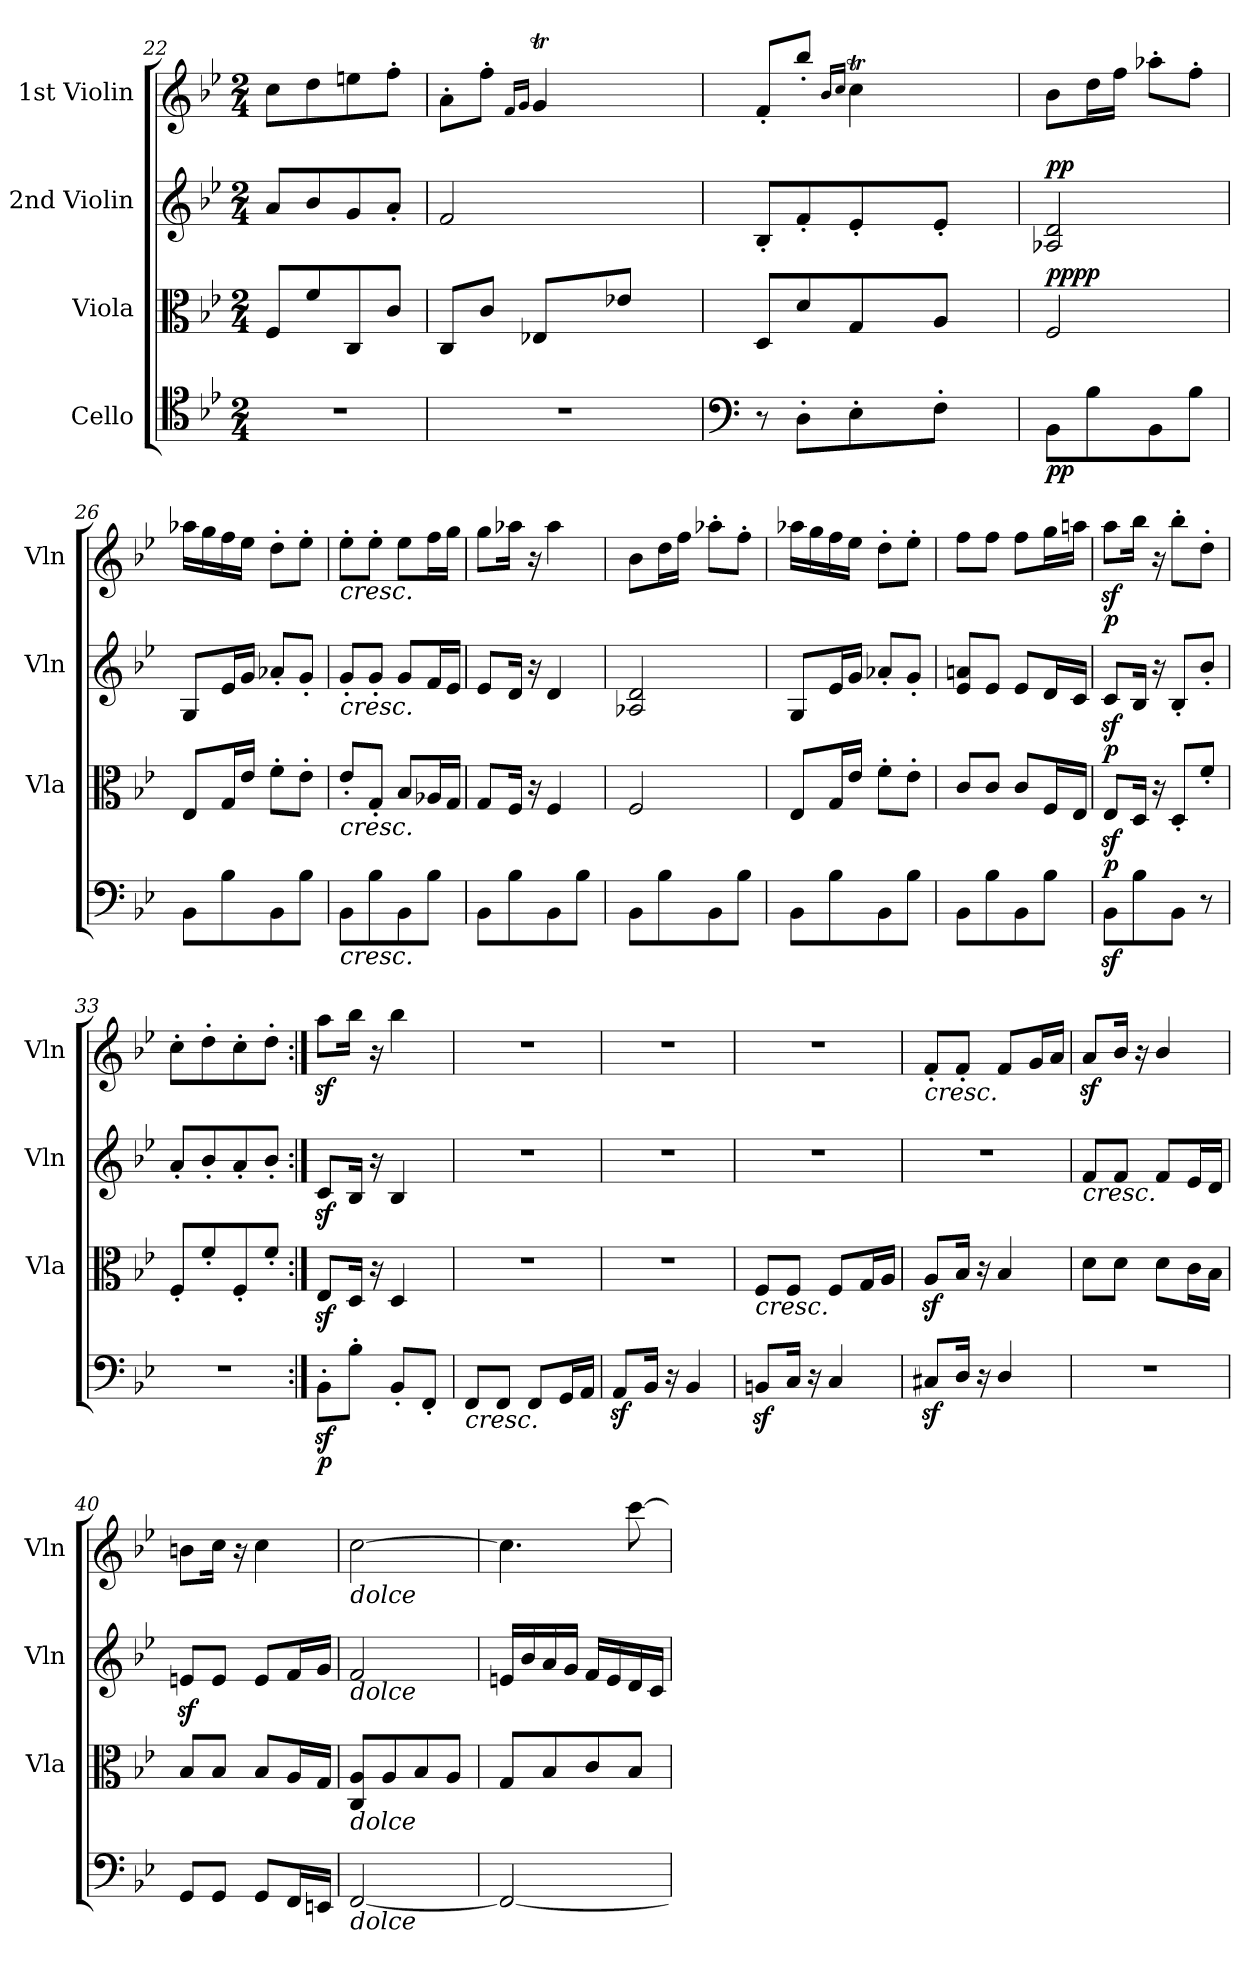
**kern	**dynam	**kern	**dynam	**kern	**dynam	**kern	**dynam
*part4	*part4	*part3	*part3	*part2	*part2	*part1	*part1
*staff4	*staff4	*staff3	*staff3	*staff2	*staff2	*staff1	*staff1
*I"Cello	*	*I"Viola	*	*I"2nd Violin	*	*I"1st Violin	*
*	*	*I'Vla	*	*I'Vln	*	*I'Vln	*
*clefC4	*	*clefC3	*	*clefG2	*	*clefG2	*
*k[b-e-]	*	*k[b-e-]	*	*k[b-e-]	*	*k[b-e-]	*
*B-:	*	*B-:	*	*B-:	*	*B-:	*
*M2/4	*	*M2/4	*	*M2/4	*	*M2/4	*
=22	=22	=22	=22	=22	=22	=22	=22
2r	.	8F/L	.	8a/L	.	8cc\L	.
.	.	8f/	.	8b-/	.	8dd\	.
.	.	8C/	.	8g/	.	8een\	.
.	.	8c/J	.	8a'/J	.	8ff'\J	.
!!LO:PB:g=z
=23	=23	=23	=23	=23	=23	=23	=23
*	*	*	*	*	*	*^	*
2r	.	8C/L	.	2f/	.	8a'\L	4ryy	.
.	.	8c/J	.	.	.	8ff'\J	.	.
.	.	.	.	.	.	.	16qf/LL	.
.	.	.	.	.	.	.	16qg/JJ	.
.	.	8E-X/L	.	.	.	4gT/	32g/LLLyy	.
.	.	.	.	.	.	.	32a/yy	.
.	.	.	.	.	.	.	32g/yy	.
.	.	.	.	.	.	.	32a/yy	.
.	.	8e-X/J	.	.	.	.	32g/yy	.
.	.	.	.	.	.	.	32a/yy	.
.	.	.	.	.	.	.	32f/yy	.
.	.	.	.	.	.	.	32g/JJJyy	.
!!LO:PB:g=z	!!
=24	=24	=24	=24	=24	=24	=24	=24	=24
*clefF4	*	*	*	*	*	*	*	*
8r	.	8D/L	.	8B-'/L	.	8f'/L	4ryy	.
8D'\L	.	8d/	.	8f'/	.	8bb-'/J	.	.
.	.	.	.	.	.	.	16qb-/LL	.
.	.	.	.	.	.	.	16qcc/JJ	.
8E-'\	.	8G/	.	8e-'/	.	4ccT\	32cc\LLLyy	.
.	.	.	.	.	.	.	32dd\yy	.
.	.	.	.	.	.	.	32cc\yy	.
.	.	.	.	.	.	.	32dd\yy	.
8F'\J	.	8A/J	.	8e-'/J	.	.	32cc\yy	.
.	.	.	.	.	.	.	32dd\yy	.
.	.	.	.	.	.	.	32b-\yy	.
.	.	.	.	.	.	.	32cc\JJJyy	.
=25	=25	=25	=25	=25	=25	=25	=25	=25
!	!LO:DY:b	!	!LO:DY:b	!	!	!	!	!
!	!	!	!LO:DY:n=1:a	!	!LO:DY:a	!	!	!
*	*	*	*	*	*	*v	*v	*
8BB-\L	pp	2F/	pp pp	2A-X/ 2d/	pp	8b-\L	.
8B-\	.	.	.	.	.	16dd\L	.
.	.	.	.	.	.	16ff\JJ	.
8BB-\	.	.	.	.	.	8aa-X'\L	.
8B-\J	.	.	.	.	.	8ff'\J	.
=26	=26	=26	=26	=26	=26	=26	=26
8BB-\L	.	8E-/L	.	8G/L	.	16aa-X\LL	.
.	.	.	.	.	.	16gg\	.
8B-\	.	16G/L	.	16e-/L	.	16ff\	.
.	.	16e-/JJ	.	16g/JJ	.	16ee-\JJ	.
8BB-\	.	8f'\L	.	8a-X'/L	.	8dd'\L	.
8B-\J	.	8e-'\J	.	8g'/J	.	8ee-'\J	.
=27	=27	=27	=27	=27	=27	=27	=27
!	!	!	!	!	!	!LO:TX:b:i:t=cresc.	!
!	!	!	!	!LO:TX:b:i:t=cresc.	!	!	!
!	!	!LO:TX:b:i:t=cresc.	!	!	!	!	!
!LO:TX:b:i:t=cresc.	!	!	!	!	!	!	!
8BB-\L	.	8e-'/L	.	8g'/L	.	8ee-'\L	.
8B-\	.	8G'/J	.	8g'/J	.	8ee-'\J	.
8BB-\	.	8B-/L	.	8g/L	.	8ee-\L	.
8B-\J	.	16A-X/L	.	16f/L	.	16ff\L	.
.	.	16G/JJ	.	16e-/JJ	.	16gg\JJ	.
=28	=28	=28	=28	=28	=28	=28	=28
8BB-\L	.	8G/L	.	8e-/L	.	8gg\L	.
8B-\	.	16F/Jk	.	16d/Jk	.	16aa-X\Jk	.
.	.	16r	.	16r	.	16r	.
8BB-\	.	4F/	.	4d/	.	4aa-\	.
8B-\J	.	.	.	.	.	.	.
=29	=29	=29	=29	=29	=29	=29	=29
8BB-\L	.	2F/	.	2A-X/ 2d/	.	8b-\L	.
8B-\	.	.	.	.	.	16dd\L	.
.	.	.	.	.	.	16ff\JJ	.
8BB-\	.	.	.	.	.	8aa-X'\L	.
8B-\J	.	.	.	.	.	8ff'\J	.
!!LO:LB:g=z
=30	=30	=30	=30	=30	=30	=30	=30
8BB-\L	.	8E-/L	.	8G/L	.	16aa-X\LL	.
.	.	.	.	.	.	16gg\	.
8B-\	.	16G/L	.	16e-/L	.	16ff\	.
.	.	16e-/JJ	.	16g/JJ	.	16ee-\JJ	.
8BB-\	.	8f'\L	.	8a-X'/L	.	8dd'\L	.
8B-\J	.	8e-'\J	.	8g'/J	.	8ee-'\J	.
=31	=31	=31	=31	=31	=31	=31	=31
8BB-\L	.	8c/L	.	8e-/ 8an/L	.	8ff\L	.
8B-\	.	8c/J	.	8e-/J	.	8ff\J	.
8BB-\	.	8c/L	.	8e-/L	.	8ff\L	.
8B-\J	.	16F/L	.	16d/L	.	16gg\L	.
.	.	16E-/JJ	.	16c/JJ	.	16aan\JJ	.
!!LO:LB:g=z
=32	=32	=32	=32	=32	=32	=32	=32
!	!	!	!LO:DY:b	!	!LO:DY:b	!	!LO:DY:b
8BB-z<\L	.	8E-z</L	p	8cz</L	p	8aaz<\L	p
8B-\	.	16D/Jk	.	16B-/Jk	.	16bb-\Jk	.
.	.	16r	.	16r	.	16r	.
8BB-\J	.	8D'/L	.	8B-'/L	.	8bb-'\L	.
8r	.	8f'/J	.	8b-'/J	.	8dd'\J	.
=33	=33	=33	=33	=33	=33	=33	=33
2r	.	8F'/L	.	8a'/L	.	8cc'\L	.
.	.	8f'/	.	8b-'/	.	8dd'\	.
.	.	8F'/	.	8a'/	.	8cc'\	.
.	.	8f'/J	.	8b-'/J	.	8dd'\J	.
=34:|!	=34:|!	=34:|!	=34:|!	=34:|!	=34:|!	=34:|!	=34:|!
!	!LO:DY:b	!	!	!	!	!	!
8BB-z<'\L	p	8E-z</L	.	8cz</L	.	8aaz<\L	.
8B-'\J	.	16D/Jk	.	16B-/Jk	.	16bb-\Jk	.
.	.	16r	.	16r	.	16r	.
8BB-'/L	.	4D/	.	4B-/	.	4bb-\	.
8FF'/J	.	.	.	.	.	.	.
=35	=35	=35	=35	=35	=35	=35	=35
!LO:TX:b:i:t=cresc.	!	!	!	!	!	!	!
8FF/L	.	2r	.	2r	.	2r	.
8FF/J	.	.	.	.	.	.	.
8FF/L	.	.	.	.	.	.	.
16GG/L	.	.	.	.	.	.	.
16AA/JJ	.	.	.	.	.	.	.
=36	=36	=36	=36	=36	=36	=36	=36
8AAz</L	.	2r	.	2r	.	2r	.
16BB-/Jk	.	.	.	.	.	.	.
16r	.	.	.	.	.	.	.
4BB-/	.	.	.	.	.	.	.
=37	=37	=37	=37	=37	=37	=37	=37
!	!	!LO:TX:b:i:t=cresc.	!	!	!	!	!
8BBnz</L	.	8F/L	.	2r	.	2r	.
16C/Jk	.	8F/J	.	.	.	.	.
16r	.	.	.	.	.	.	.
4C/	.	8F/L	.	.	.	.	.
.	.	16G/L	.	.	.	.	.
.	.	16A/JJ	.	.	.	.	.
=38	=38	=38	=38	=38	=38	=38	=38
!	!	!	!	!	!	!LO:TX:b:i:t=cresc.	!
8C#Xz</L	.	8Az</L	.	2r	.	8f'/L	.
16D/Jk	.	16B-/Jk	.	.	.	8f'/J	.
16r	.	16r	.	.	.	.	.
4D/	.	4B-/	.	.	.	8f/L	.
.	.	.	.	.	.	16g/L	.
.	.	.	.	.	.	16a/JJ	.
!!LO:PB:g=z
=39	=39	=39	=39	=39	=39	=39	=39
!	!	!	!	!LO:TX:b:i:t=cresc.	!	!	!
2r	.	8d\L	.	8f/L	.	8az</L	.
.	.	8d\J	.	8f/J	.	16b-/Jk	.
.	.	.	.	.	.	16r	.
.	.	8d\L	.	8f/L	.	4b-/	.
.	.	16c\L	.	16e-/L	.	.	.
.	.	16B-\JJ	.	16d/JJ	.	.	.
!!LO:LB:g=z
=40	=40	=40	=40	=40	=40	=40	=40
8GG/L	.	8B-/L	.	8enz>/L	.	8bn\L	.
8GG/J	.	8B-/J	.	8e/J	.	16cc\Jk	.
.	.	.	.	.	.	16r	.
8GG/L	.	8B-/L	.	8e/L	.	4cc\	.
16FF/L	.	16A/L	.	16f/L	.	.	.
16EEn/JJ	.	16G/JJ	.	16g/JJ	.	.	.
=41	=41	=41	=41	=41	=41	=41	=41
!	!	!	!	!	!	!LO:TX:b:i:t=dolce	!
!	!	!	!	!LO:TX:b:i:t=dolce	!	!	!
!	!	!LO:TX:b:i:t=dolce	!	!	!	!	!
!LO:TX:b:i:t=dolce	!	!	!	!	!	!	!
[2FF/	.	8C/ 8A/L	.	2f/	.	[2cc\	.
.	.	8A/	.	.	.	.	.
.	.	8B-/	.	.	.	.	.
.	.	8A/J	.	.	.	.	.
=42	=42	=42	=42	=42	=42	=42	=42
2FF/_	.	8G/L	.	16en/LL	.	4.cc\]	.
.	.	.	.	16b-/	.	.	.
.	.	8B-/	.	16a/	.	.	.
.	.	.	.	16g/JJ	.	.	.
.	.	8c/	.	16f/LL	.	.	.
.	.	.	.	16e/	.	.	.
.	.	8B-/J	.	16d/	.	[8ccc\	.
.	.	.	.	16c/JJ	.	.	.
=	=	=	=	=	=	=	=
*-	*-	*-	*-	*-	*-	*-	*-
